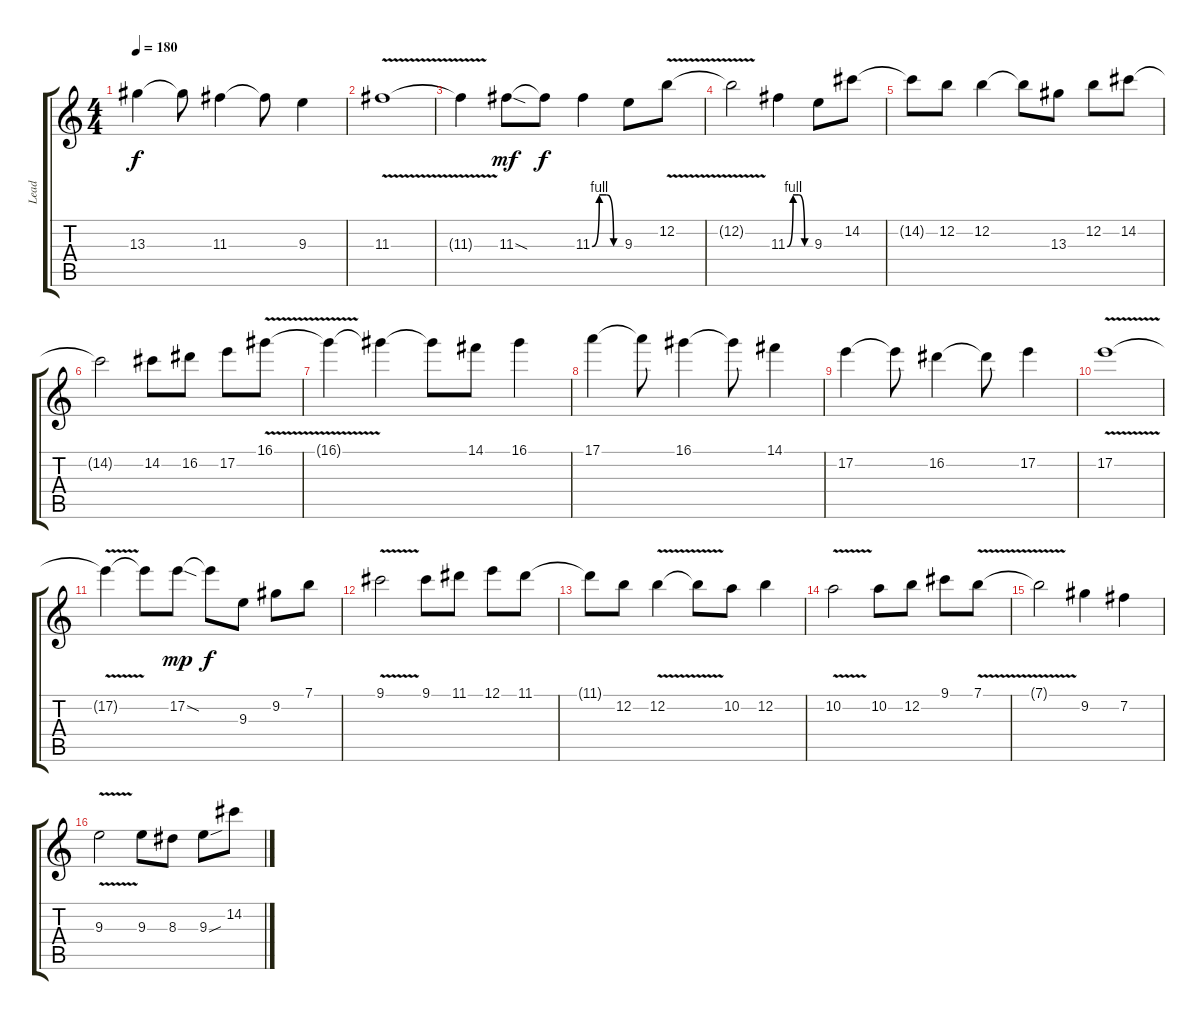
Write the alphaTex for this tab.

\track ("Lead" "Lead") {instrument overdrivenguitar}
\staff {score tabs}
\tuning (E4 B3 G3 D3 A2 E2) {hide}
\ts (4 4)
\tempo 180
\clef g2
\ks c
13.3.4{dy f} 13.3{t}.8 11.3.4 11.3{t}.8 9.3.4 |
11.3{v}.1 |
11.3{t}.4 11.3{sod}.8{dy mf} 11.3{t}.8{dy f} 11.3{be (custom 0 0 15 4 30 4 45 0 60 0)}.4 9.3.8 12.2{v}.8 |
12.2{t}.2 11.3{be (custom 0 0 15 4 30 4 45 0 60 0)}.4 9.3.8 14.2.8 |
14.2{t}.8 12.2.8 12.2.4 12.2{t}.8 13.3.8 12.2.8 14.2.8 |
14.2{t}.2 14.2.8 16.2.8 17.2.8 16.1{v}.8 |
16.1{t}.4 16.1{t}.4 16.1{t}.8 14.1.8 16.1.4 |
17.1.4 17.1{t}.8 16.1.4 16.1{t}.8 14.1.4 |
17.2.4 17.2{t}.8 16.2.4 16.2{t}.8 17.2.4 |
17.2{v}.1 |
17.2{t}.4 17.2{t}.8 17.2{sod}.8{dy mp} 17.2{t}.8{dy f} 9.3.8 9.2.8 7.1.8 |
\section ("" "")
9.1{v}.2 9.1.8 11.1.8 12.1.8 11.1.8 |
11.1{t}.8 12.2.8 12.2{v}.4 12.2{t}.8 10.2.8 12.2.4 |
10.2{v}.2 10.2.8 12.2.8 9.1.8 7.1{v}.8 |
7.1{t}.2 9.2.4 7.2.4 |
9.3{v}.2 9.3.8 8.3.8 9.3{sou}.8 14.2.8
